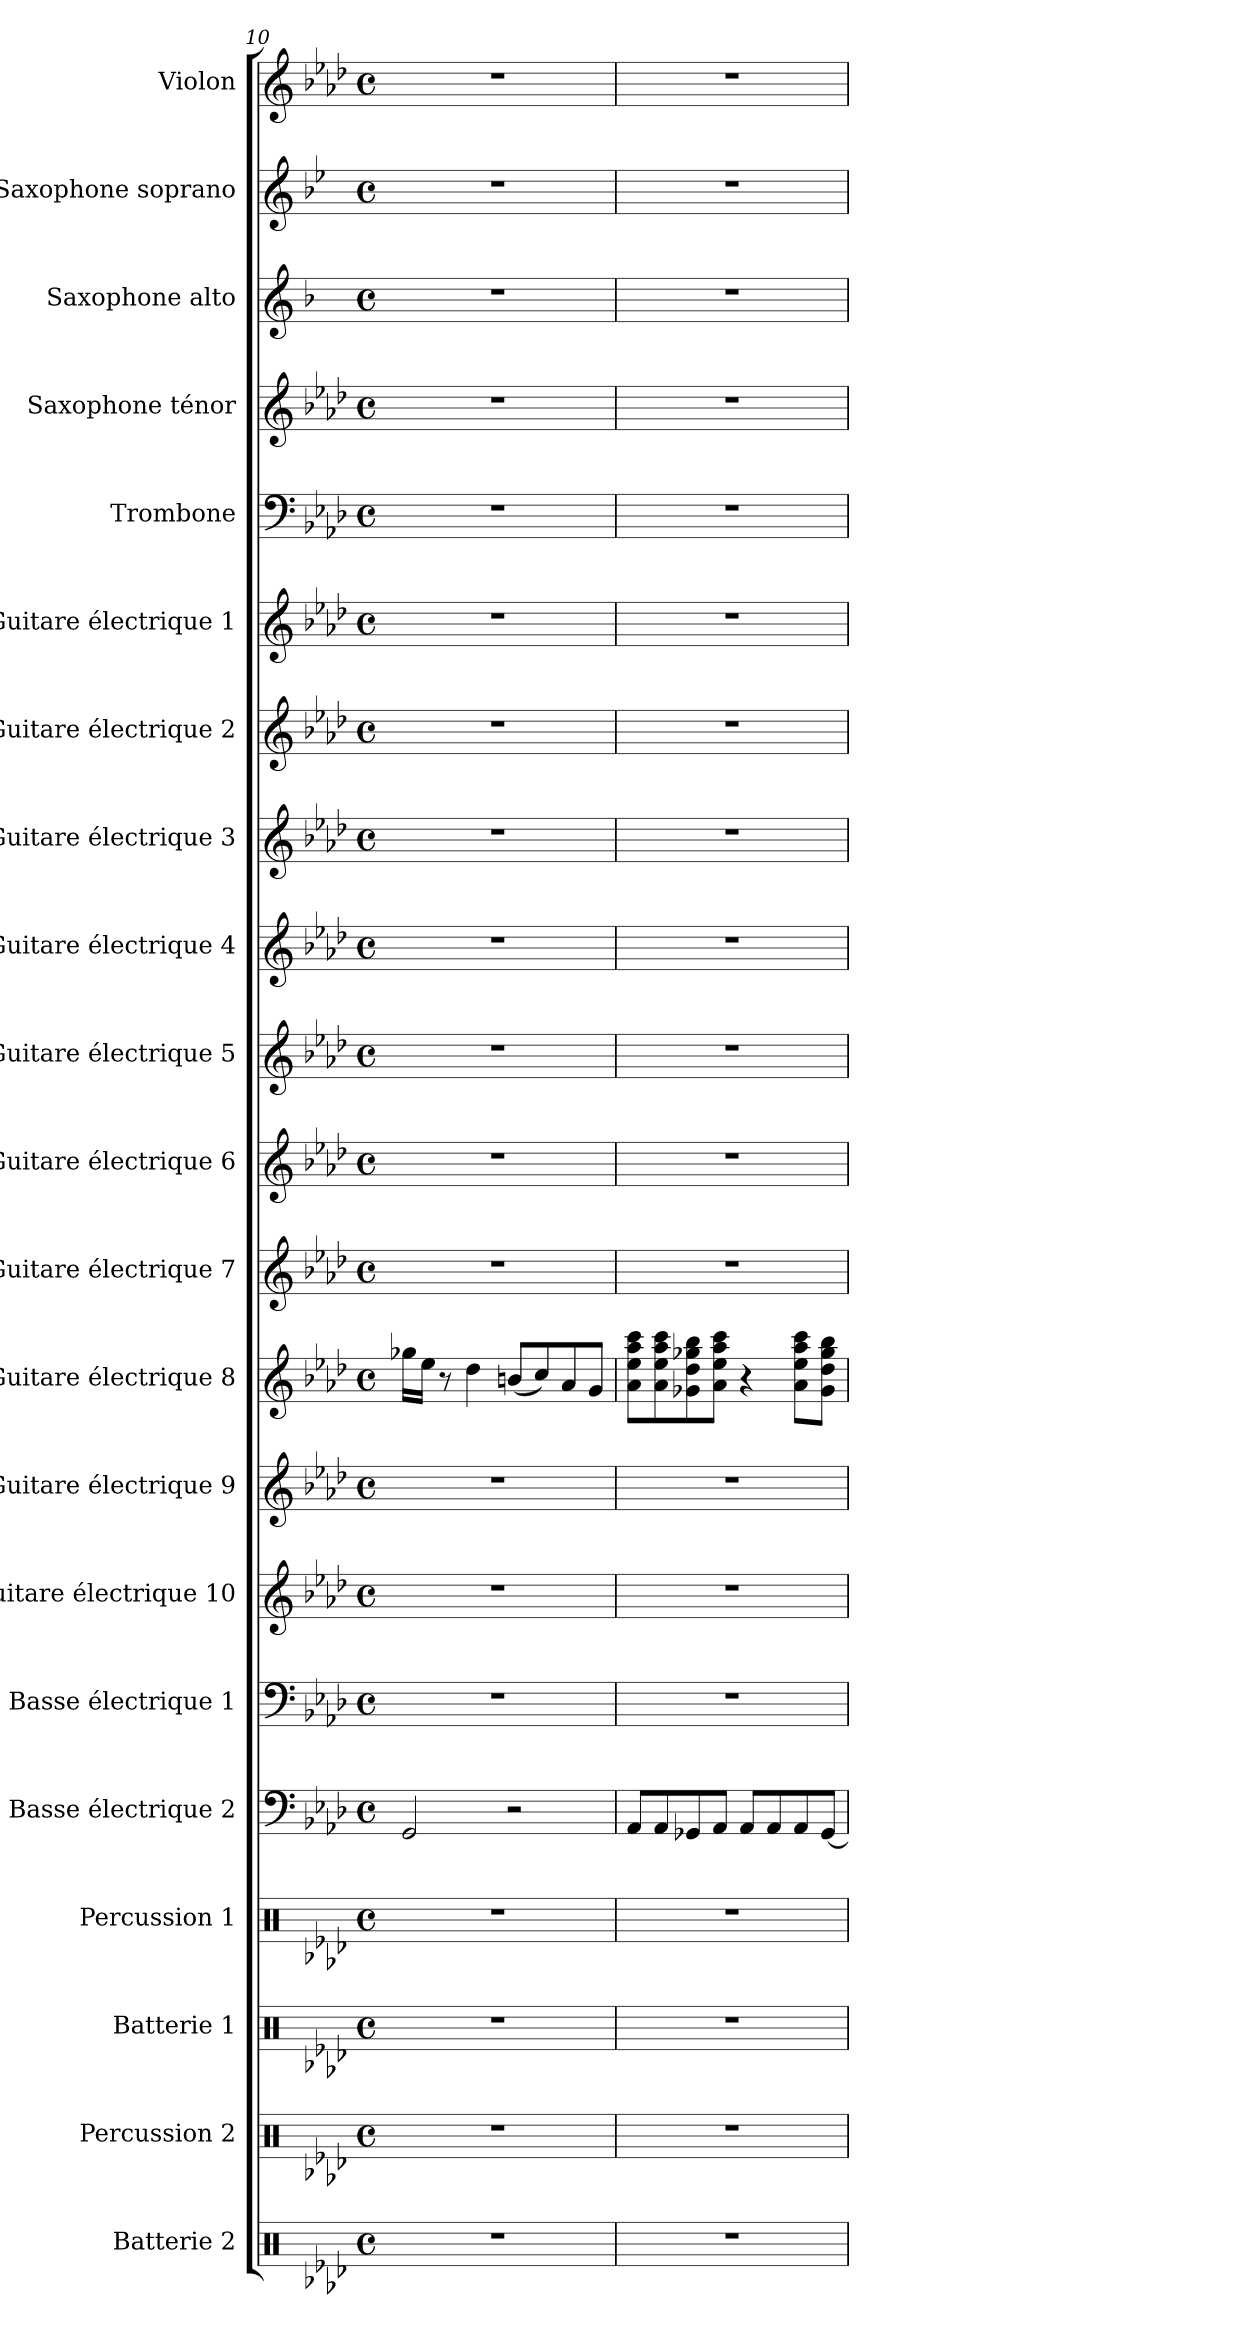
**kern	**kern	**kern	**kern	**kern	**kern	**kern	**kern	**kern	**kern	**kern	**kern	**kern	**kern	**kern	**kern	**kern	**kern	**kern	**kern	**kern
*part21	*part20	*part19	*part18	*part17	*part16	*part15	*part14	*part13	*part12	*part11	*part10	*part9	*part8	*part7	*part6	*part5	*part4	*part3	*part2	*part1
*staff21	*staff20	*staff19	*staff18	*staff17	*staff16	*staff15	*staff14	*staff13	*staff12	*staff11	*staff10	*staff9	*staff8	*staff7	*staff6	*staff5	*staff4	*staff3	*staff2	*staff1
*I"Batterie 2	*I"Percussion 2	*I"Batterie 1	*I"Percussion 1	*I"Basse électrique 2	*I"Basse électrique 1	*I"Guitare électrique 10	*I"Guitare électrique 9	*I"Guitare électrique 8	*I"Guitare électrique 7	*I"Guitare électrique 6	*I"Guitare électrique 5	*I"Guitare électrique 4	*I"Guitare électrique 3	*I"Guitare électrique 2	*I"Guitare électrique 1	*I"Trombone	*I"Saxophone ténor	*I"Saxophone alto	*I"Saxophone soprano	*I"Violon
*I'Batt. 2	*I'Perc. 2	*I'Batt. 1	*I'Perc. 1	*I'B.ƒ. 2	*I'B.ƒ. 1	*I'Gtr.ƒ. 10	*I'Gtr.ƒ. 9	*I'Gtr.ƒ. 8	*I'Gtr.ƒ. 7	*I'Gtr.ƒ. 6	*I'Gtr.ƒ. 5	*I'Gtr.ƒ. 4	*I'Gtr.ƒ. 3	*I'Gtr.ƒ. 2	*I'Gtr.ƒ. 1	*I'Tbn.	*I'Sx. T.	*I'Sx. A.	*I'Sx. S.	*I'Vln.
*clefX	*clefX	*clefX	*clefX	*clefF4	*clefF4	*clefG2	*clefG2	*clefG2	*clefG2	*clefG2	*clefG2	*clefG2	*clefG2	*clefG2	*clefG2	*clefF4	*clefG2	*clefG2	*clefG2	*clefG2
*	*	*	*	*ITrd7c12	*ITrd7c12	*ITrd7c12	*ITrd7c12	*ITrd7c12	*ITrd7c12	*ITrd7c12	*ITrd7c12	*ITrd7c12	*ITrd7c12	*ITrd7c12	*ITrd7c12	*	*ITrd8c14	*ITrd5c9	*ITrd1c2	*
*k[b-e-a-d-]	*k[b-e-a-d-]	*k[b-e-a-d-]	*k[b-e-a-d-]	*k[b-e-a-d-]	*k[b-e-a-d-]	*k[b-e-a-d-]	*k[b-e-a-d-]	*k[b-e-a-d-]	*k[b-e-a-d-]	*k[b-e-a-d-]	*k[b-e-a-d-]	*k[b-e-a-d-]	*k[b-e-a-d-]	*k[b-e-a-d-]	*k[b-e-a-d-]	*k[b-e-a-d-]	*k[b-e-a-d-]	*k[b-e-a-d-]	*k[b-e-a-d-]	*k[b-e-a-d-]
*A-:	*A-:	*A-:	*A-:	*A-:	*A-:	*A-:	*A-:	*A-:	*A-:	*A-:	*A-:	*A-:	*A-:	*A-:	*A-:	*A-:	*A-:	*A-:	*A-:	*A-:
*M4/4	*M4/4	*M4/4	*M4/4	*M4/4	*M4/4	*M4/4	*M4/4	*M4/4	*M4/4	*M4/4	*M4/4	*M4/4	*M4/4	*M4/4	*M4/4	*M4/4	*M4/4	*M4/4	*M4/4	*M4/4
*met(c)	*met(c)	*met(c)	*met(c)	*met(c)	*met(c)	*met(c)	*met(c)	*met(c)	*met(c)	*met(c)	*met(c)	*met(c)	*met(c)	*met(c)	*met(c)	*met(c)	*met(c)	*met(c)	*met(c)	*met(c)
=10	=10	=10	=10	=10	=10	=10	=10	=10	=10	=10	=10	=10	=10	=10	=10	=10	=10	=10	=10	=10
1r	1r	1r	1r	2GGG/	1r	1r	1r	16g-X\LL	1r	1r	1r	1r	1r	1r	1r	1r	1r	1r	1r	1r
.	.	.	.	.	.	.	.	16e-\JJ	.	.	.	.	.	.	.	.	.	.	.	.
.	.	.	.	.	.	.	.	8r	.	.	.	.	.	.	.	.	.	.	.	.
.	.	.	.	.	.	.	.	4d-\	.	.	.	.	.	.	.	.	.	.	.	.
.	.	.	.	2r	.	.	.	(<8Bn/L	.	.	.	.	.	.	.	.	.	.	.	.
.	.	.	.	.	.	.	.	8c/)	.	.	.	.	.	.	.	.	.	.	.	.
.	.	.	.	.	.	.	.	8A-/	.	.	.	.	.	.	.	.	.	.	.	.
.	.	.	.	.	.	.	.	8G/J	.	.	.	.	.	.	.	.	.	.	.	.
=11	=11	=11	=11	=11	=11	=11	=11	=11	=11	=11	=11	=11	=11	=11	=11	=11	=11	=11	=11	=11
1r	1r	1r	1r	8AAA-/L	1r	1r	1r	8A-\ 8e-\ 8a-\ 8cc\L	1r	1r	1r	1r	1r	1r	1r	1r	1r	1r	1r	1r
.	.	.	.	8AAA-/	.	.	.	8A-\ 8e-\ 8a-\ 8cc\	.	.	.	.	.	.	.	.	.	.	.	.
.	.	.	.	8GGG-X/	.	.	.	8G-X\ 8d-\ 8g-X\ 8b-\	.	.	.	.	.	.	.	.	.	.	.	.
.	.	.	.	8AAA-/J	.	.	.	8A-\ 8e-\ 8a-\ 8cc\J	.	.	.	.	.	.	.	.	.	.	.	.
.	.	.	.	8AAA-/L	.	.	.	4r	.	.	.	.	.	.	.	.	.	.	.	.
.	.	.	.	8AAA-/	.	.	.	.	.	.	.	.	.	.	.	.	.	.	.	.
.	.	.	.	8AAA-/	.	.	.	8A-\ 8e-\ 8a-\ 8cc\L	.	.	.	.	.	.	.	.	.	.	.	.
.	.	.	.	[8GGG-/J	.	.	.	8G-\ 8d-\ 8g-\ 8b-\J	.	.	.	.	.	.	.	.	.	.	.	.
=	=	=	=	=	=	=	=	=	=	=	=	=	=	=	=	=	=	=	=	=
*-	*-	*-	*-	*-	*-	*-	*-	*-	*-	*-	*-	*-	*-	*-	*-	*-	*-	*-	*-	*-
